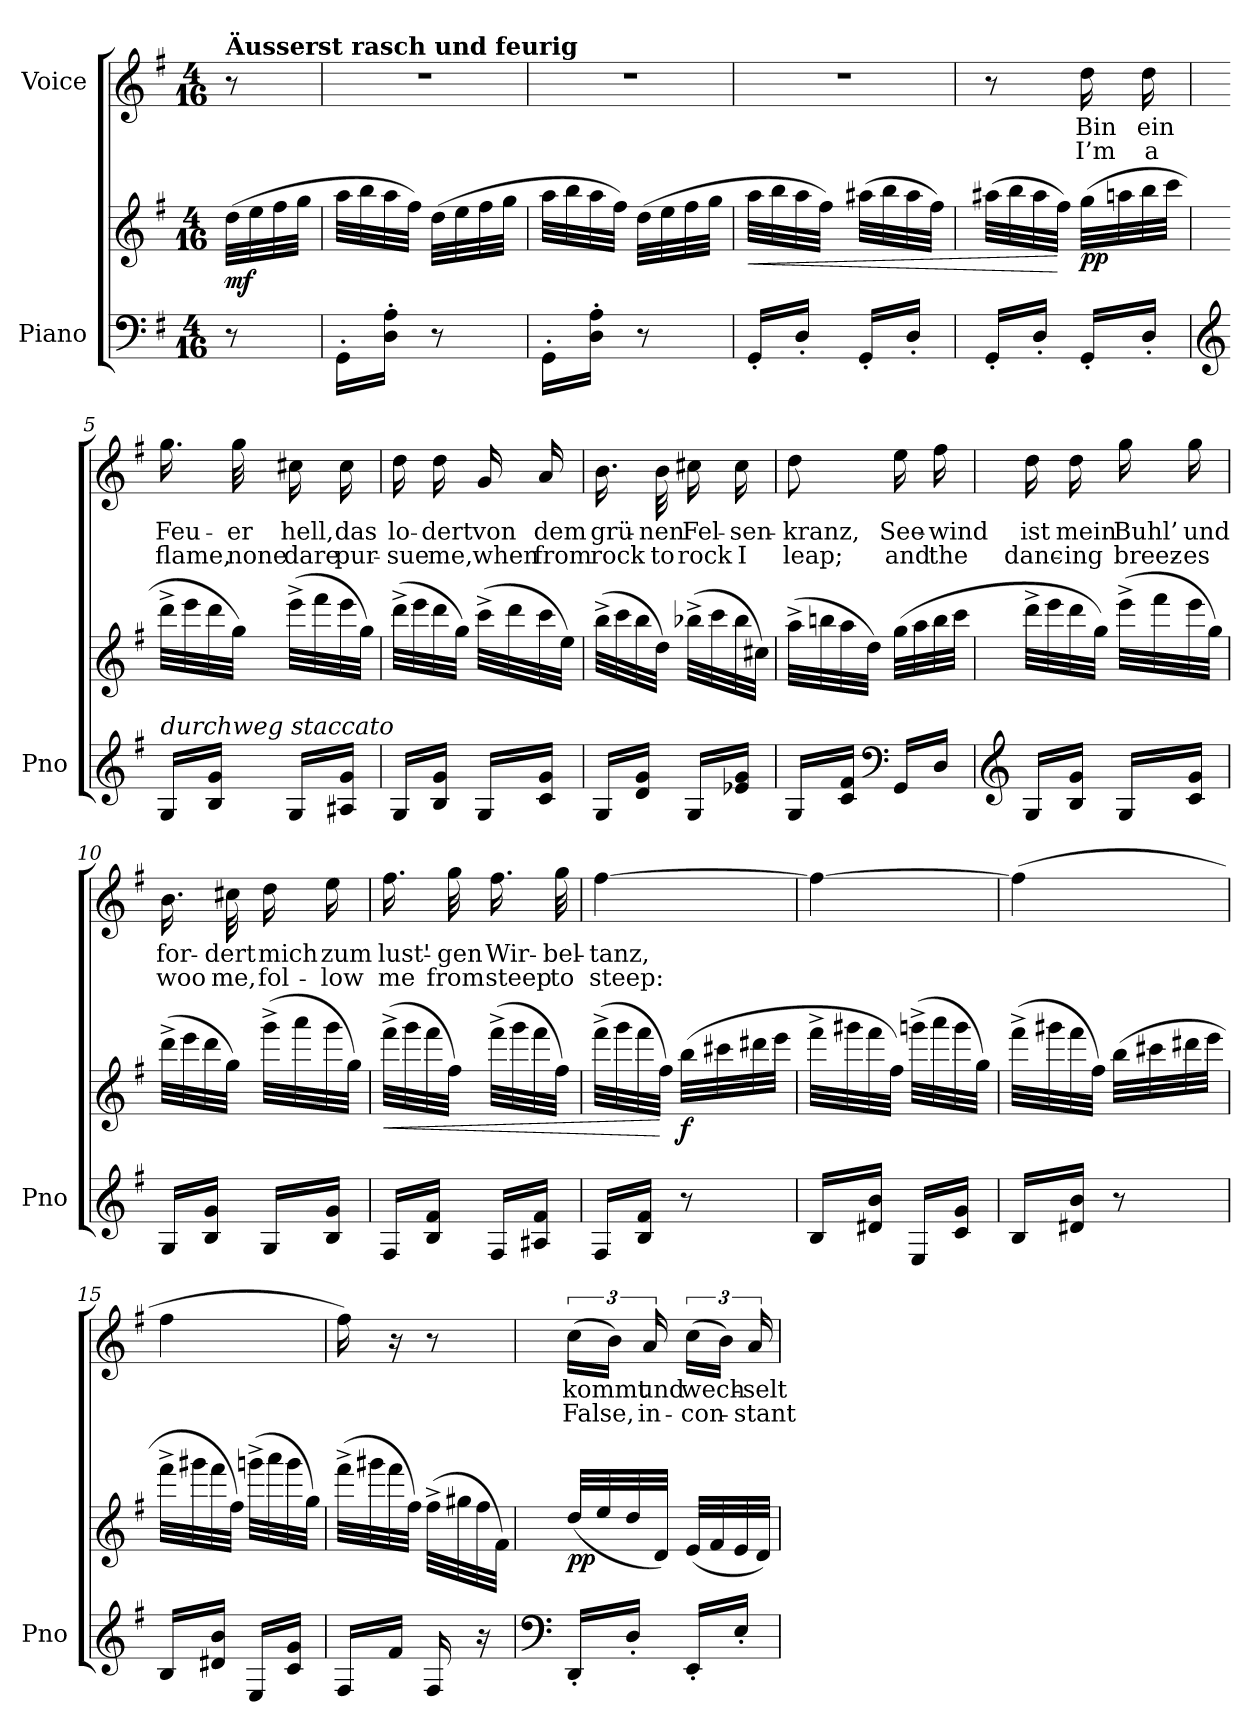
**kern	**kern	**dynam	**kern	**text	**text
*part2	*part2	*part2	*part1	*part1	*part1
*staff3	*staff2	*staff2/3	*staff1	*staff1	*staff1
*I"Piano	*	*	*I"Voice	*	*
*I'Pno	*	*	*	*	*
*clefF4	*clefG2	*	*clefG2	*	*
*k[f#]	*k[f#]	*	*k[f#]	*	*
*M4/16	*M4/16	*	*M4/16	*	*
=	=	=	=	=	=
!	!	!	!LO:TX:a:B:t=Äusserst rasch und feurig	!	!
!	!	!LO:DY:b	!	!	!
8r	(32dd\LLL	mf	8r	.	.
.	32ee\	.	.	.	.
.	32ff#\	.	.	.	.
.	32gg\JJJ	.	.	.	.
=1	=1	=1	=1	=1	=1
16GG'\LL	32aa\LLL	.	4r	.	.
.	32bb\	.	.	.	.
16D\' 16A\'JJ	32aa\	.	.	.	.
.	32ff#\JJJ)	.	.	.	.
8r	(32dd\LLL	.	.	.	.
.	32ee\	.	.	.	.
.	32ff#\	.	.	.	.
.	32gg\JJJ	.	.	.	.
=2	=2	=2	=2	=2	=2
16GG'\LL	32aa\LLL	.	4r	.	.
.	32bb\	.	.	.	.
16D\' 16A\'JJ	32aa\	.	.	.	.
.	32ff#\JJJ)	.	.	.	.
8r	(32dd\LLL	.	.	.	.
.	32ee\	.	.	.	.
.	32ff#\	.	.	.	.
.	32gg\JJJ	.	.	.	.
=3	=3	=3	=3	=3	=3
!	!	!LO:HP:b	!	!	!
16GG'/LL	32aa\LLL	<	4r	.	.
.	32bb\	.	.	.	.
16D'/JJ	32aa\	.	.	.	.
.	32ff#\JJJ)	.	.	.	.
16GG'/LL	(32aa#X\LLL	.	.	.	.
.	32bb\	.	.	.	.
16D'/JJ	32aa#\	.	.	.	.
.	32ff#\JJJ)	.	.	.	.
=4	=4	=4	=4	=4	=4
16GG'/LL	(32aa#X\LLL	.	8r	.	.
.	32bb\	.	.	.	.
16D'/JJ	32aa#\	.	.	.	.
.	32ff#\JJJ)	[	.	.	.
!	!	!LO:DY:b	!	!	!
16GG'/LL	(32gg\LLL	pp	16dd\	Bin	I’m
.	32aan\	.	.	.	.
16D'/JJ	32bb\	.	16dd\	ein	a
.	32ccc\JJJ	.	.	.	.
=5	=5	=5	=5	=5	=5
*clefG2	*	*	*	*	*
!LO:TX:i:t=durchweg staccato	!	!	!	!	!
16G/LL	32ddd^\LLL	.	16.gg\	Feu-	flame,
.	32eee\	.	.	.	.
16B/ 16g/JJ	32ddd\	.	.	.	.
.	32gg\JJJ)	.	32gg\	-er	none
16G/LL	(32eee^\LLL	.	16cc#X\	hell,	dare
.	32fff#\	.	.	.	.
16A#X/ 16g/JJ	32eee\	.	16cc#\	das	pur-
.	32gg\JJJ)	.	.	.	.
=6	=6	=6	=6	=6	=6
16G/LL	(32ddd^\LLL	.	16dd\	lo-	-sue
.	32eee\	.	.	.	.
16B/ 16g/JJ	32ddd\	.	16dd\	-dert	me,
.	32gg\JJJ)	.	.	.	.
16G/LL	(32ccc^\LLL	.	16g/	von	when
.	32ddd\	.	.	.	.
16c/ 16g/JJ	32ccc\	.	16a/	dem	from
.	32ee\JJJ)	.	.	.	.
=7	=7	=7	=7	=7	=7
16G/LL	(32bb^\LLL	.	16.b\	grü-	rock
.	32ccc\	.	.	.	.
16d/ 16g/JJ	32bb\	.	.	.	.
.	32dd\JJJ)	.	32b\	-nen	to
16G/LL	(32bb-X^\LLL	.	16cc#X\	Fel-	rock
.	32ccc\	.	.	.	.
16e-X/ 16g/JJ	32bb-\	.	16cc#\	-sen-	I
.	32cc#X\JJJ)	.	.	.	.
=8	=8	=8	=8	=8	=8
16G/LL	(32aa^\LLL	.	8dd\	-kranz,	leap;
.	32bbn\	.	.	.	.
16c/ 16f#/JJ	32aa\	.	.	.	.
.	32dd\JJJ)	.	.	.	.
*clefF4	*	*	*	*	*
16GG/LL	(32gg\LLL	.	16ee\	See-	and
.	32aa\	.	.	.	.
16D/JJ	32bb\	.	16ff#\	-wind	the
.	32ccc\JJJ	.	.	.	.
=9	=9	=9	=9	=9	=9
*clefG2	*	*	*	*	*
16G/LL	32ddd^\LLL	.	16dd\	ist	danc-
.	32eee\	.	.	.	.
16B/ 16g/JJ	32ddd\	.	16dd\	mein	-ing
.	32gg\JJJ)	.	.	.	.
16G/LL	(32eee^\LLL	.	16gg\	Buhl’	breez-
.	32fff#\	.	.	.	.
16c/ 16g/JJ	32eee\	.	16gg\	und	-es
.	32gg\JJJ)	.	.	.	.
=10	=10	=10	=10	=10	=10
16G/LL	(32ddd^\LLL	.	16.b\	for-	woo
.	32eee\	.	.	.	.
16B/ 16g/JJ	32ddd\	.	.	.	.
.	32gg\JJJ)	.	32cc#X\	-dert	me,
16G/LL	(32ggg^\LLL	.	16dd\	mich	fol-
.	32aaa\	.	.	.	.
16B/ 16g/JJ	32ggg\	.	16ee\	zum	-low
.	32gg\JJJ)	.	.	.	.
=11	=11	=11	=11	=11	=11
!	!	!LO:HP:b	!	!	!
16F#/LL	(32fff#^\LLL	<	16.ff#\	lust'-	me
.	32ggg\	.	.	.	.
16B/ 16f#/JJ	32fff#\	.	.	.	.
.	32ff#\JJJ)	.	32gg\	-gen	from
16F#/LL	(32fff#^\LLL	.	16.ff#\	Wir-	steep
.	32ggg\	.	.	.	.
16A#X/ 16f#/JJ	32fff#\	.	.	.	.
.	32ff#\JJJ)	.	32gg\	-bel-	to
=12	=12	=12	=12	=12	=12
16F#/LL	(32fff#^\LLL	.	[4ff#\	-tanz,	steep:
.	32ggg\	.	.	.	.
16B/ 16f#/JJ	32fff#\	.	.	.	.
.	32ff#\JJJ)	[	.	.	.
!	!	!LO:DY:b	!	!	!
8r	(32bb\LLL	f	.	.	.
.	32ccc#X\	.	.	.	.
.	32ddd#X\	.	.	.	.
.	32eee\JJJ	.	.	.	.
=13	=13	=13	=13	=13	=13
16B/LL	32fff#^\LLL	.	4ff#\_	.	.
.	32ggg#X\	.	.	.	.
16d#X/ 16b/JJ	32fff#\	.	.	.	.
.	32ff#\JJJ)	.	.	.	.
16E/LL	(32gggn^\LLL	.	.	.	.
.	32aaa\	.	.	.	.
16c/ 16g/JJ	32ggg\	.	.	.	.
.	32gg\JJJ)	.	.	.	.
=14	=14	=14	=14	=14	=14
16B/LL	(32fff#^\LLL	.	(4ff#\]	.	.
.	32ggg#X\	.	.	.	.
16d#X/ 16b/JJ	32fff#\	.	.	.	.
.	32ff#\JJJ)	.	.	.	.
8r	(32bb\LLL	.	.	.	.
.	32ccc#X\	.	.	.	.
.	32ddd#X\	.	.	.	.
.	32eee\JJJ	.	.	.	.
=15	=15	=15	=15	=15	=15
16B/LL	32fff#^\LLL	.	4ff#\	.	.
.	32ggg#X\	.	.	.	.
16d#X/ 16b/JJ	32fff#\	.	.	.	.
.	32ff#\JJJ)	.	.	.	.
16E/LL	(32gggn^\LLL	.	.	.	.
.	32aaa\	.	.	.	.
16c/ 16g/JJ	32ggg\	.	.	.	.
.	32gg\JJJ)	.	.	.	.
=16	=16	=16	=16	=16	=16
16F#/LL	(32fff#^\LLL	.	16ff#\)	.	.
.	32ggg#X\	.	.	.	.
16f#/JJ	32fff#\	.	16r	.	.
.	32ff#\JJJ)	.	.	.	.
16F#/	(32ff#^\LLL	.	8r	.	.
.	32gg#X\	.	.	.	.
16r	32ff#\	.	.	.	.
.	32f#\JJJ)	.	.	.	.
=17	=17	=17	=17	=17	=17
*clefF4	*	*	*	*	*
!	!	!LO:DY:b	!	!	!
16DD'/LL	(32dd/LLL	pp	(24cc\LL	kommt	False,
.	32ee/	.	.	.	.
.	.	.	24b\JJ)	.	.
16D'/JJ	32dd/	.	.	.	.
.	.	.	24a/	und	in-
.	32d/JJJ)	.	.	.	.
16EE'/LL	(32e/LLL	.	(24cc\LL	wech-	-con-
.	32f#/	.	.	.	.
.	.	.	24b\JJ)	.	.
16E'/JJ	32e/	.	.	.	.
.	.	.	24a/	-selt	-stant
.	32d/JJJ)	.	.	.	.
=	=	=	=	=	=
*-	*-	*-	*-	*-	*-
